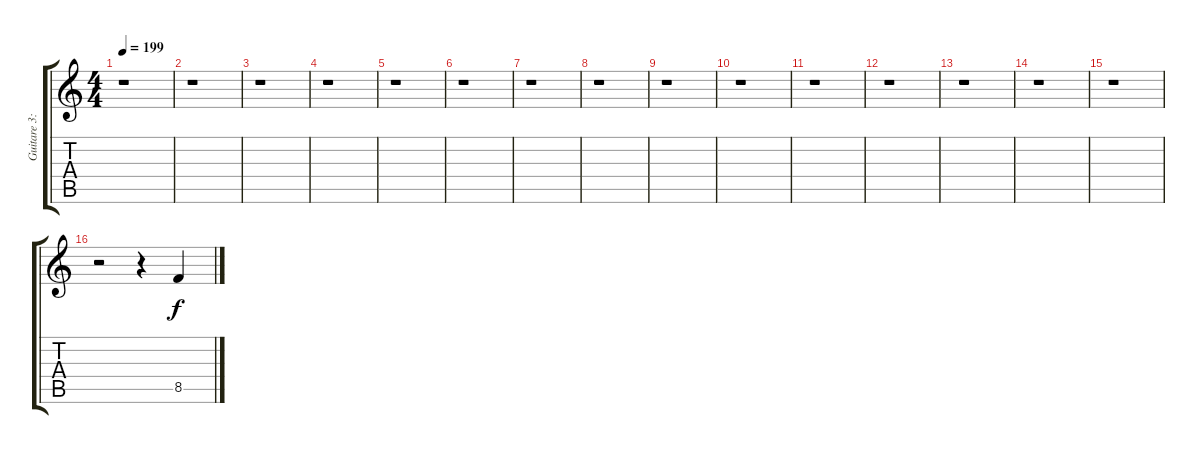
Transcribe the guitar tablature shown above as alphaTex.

\track ("Guitare 3: Distorsion" "Guitare 3:") {instrument overdrivenguitar}
\staff {score tabs}
\tuning (E4 B3 G3 D3 A2 E2) {hide}
\ts (4 4)
\tempo 199
\clef g2
\ks c
r.1{dy f} |
r.1 |
r.1 |
r.1 |
r.1 |
r.1 |
r.1 |
r.1 |
r.1 |
r.1 |
r.1 |
r.1 |
r.1 |
r.1 |
r.1 |
r.2 r.4 8.5{ss}.4
